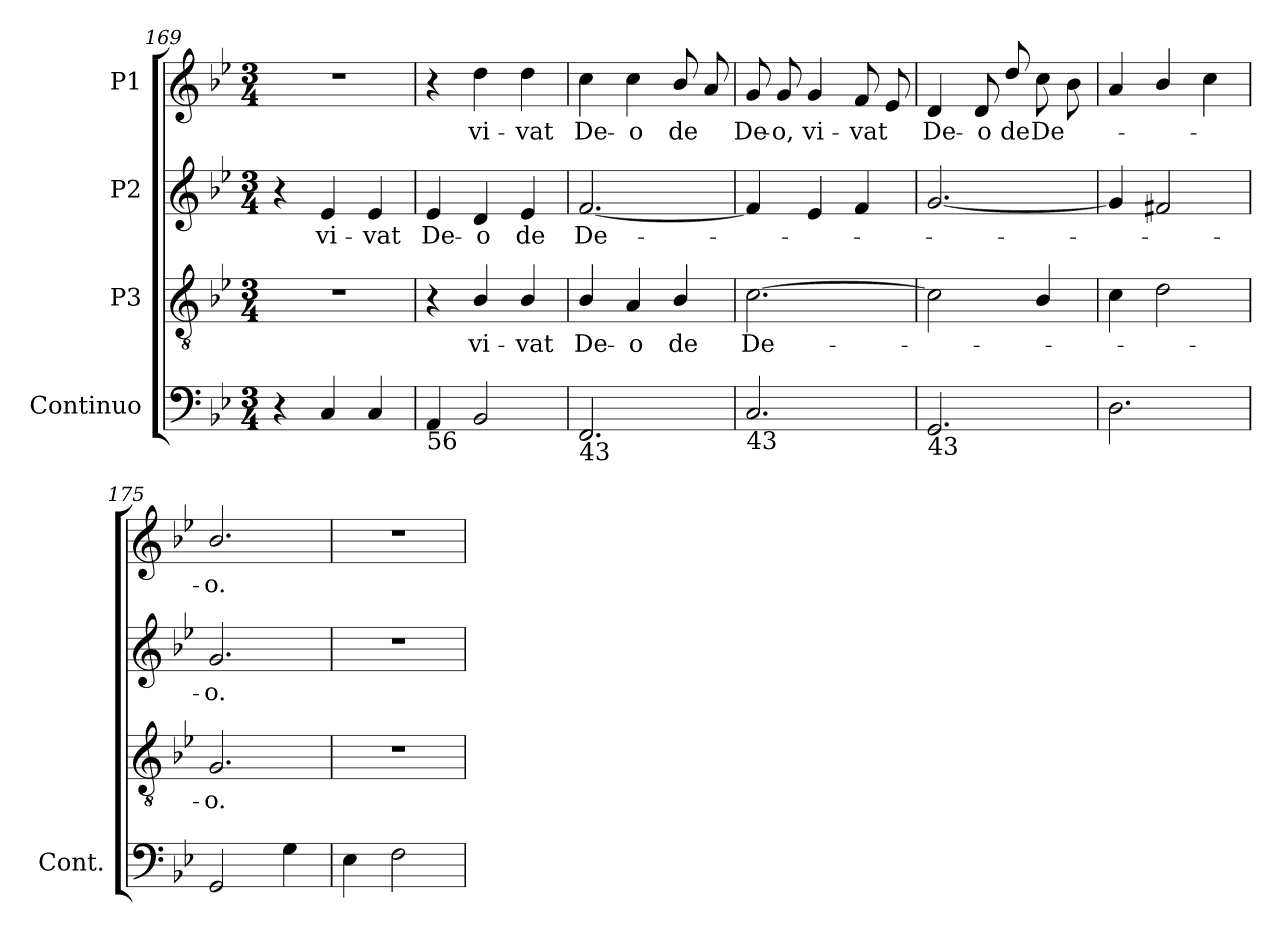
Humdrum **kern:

**kern	**kern	**text	**kern	**text	**kern	**text
*part4	*part3	*part3	*part2	*part2	*part1	*part1
*staff4	*staff3	*staff3	*staff2	*staff2	*staff1	*staff1
*I"Continuo	*I"P3	*	*I"P2	*	*I"P1	*
*I'Cont.	*	*	*	*	*	*
*clefF4	*clefGv2	*	*clefG2	*	*clefG2	*
*	*ITrd7c12	*	*	*	*	*
*k[b-e-]	*k[b-e-]	*	*k[b-e-]	*	*k[b-e-]	*
*B-:	*B-:	*	*B-:	*	*B-:	*
*M3/4	*M3/4	*	*M3/4	*	*M3/4	*
=169	=169	=169	=169	=169	=169	=169
!	!LO:N:vis=1	!	!	!	!LO:N:vis=1	!
4r	2.r	.	4r	.	2.r	.
!	!	!	!	!LO:LY:b:color=#000000	!	!
4Ci/	.	.	4e-i/	vi-	.	.
!	!	!	!	!LO:LY:b:color=#000000	!	!
4Ci/	.	.	4e-i/	-vat	.	.
=170	=170	=170	=170	=170	=170	=170
!LO:TX:b:t=56	!	!	!	!	!	!
!	!	!	!	!LO:LY:b:color=#000000	!	!
4AAi/	4r	.	4e-i/	De-	4r	.
!	!	!LO:LY:b:color=#000000	!	!	!	!
!	!	!	!	!LO:LY:b:color=#000000	!	!
!	!	!	!	!	!	!LO:LY:b:color=#000000
2BB-i/	4BB-i/	vi-	4di/	-o	4ddi\	vi-
!	!	!LO:LY:b:color=#000000	!	!	!	!
!	!	!	!	!LO:LY:b:color=#000000	!	!
!	!	!	!	!	!	!LO:LY:b:color=#000000
.	4BB-i/	-vat	4e-i/	de	4ddi\	-vat
!!LO:PB:g=z
=171	=171	=171	=171	=171	=171	=171
!	!	!LO:LY:b:color=#000000	!	!	!	!
!	!	!	!	!LO:LY:b:color=#000000	!	!
!LO:TX:b:t=43	!	!	!	!	!	!
!	!	!	!	!	!	!LO:LY:b:color=#000000
2.FFi/	4BB-i/	De-	[2.fi/	De-	4cci\	De-
!	!	!LO:LY:b:color=#000000	!	!	!	!
!	!	!	!	!	!	!LO:LY:b:color=#000000
.	4AAi/	-o	.	.	4cci\	-o
!	!	!LO:LY:b:color=#000000	!	!	!	!
!	!	!	!	!	!	!LO:LY:b:color=#000000
.	4BB-i/	de	.	.	8b-i/	de
.	.	.	.	.	8ai/	.
=172	=172	=172	=172	=172	=172	=172
!	!	!LO:LY:b:color=#000000	!	!	!	!
!LO:TX:b:t=43	!	!	!	!	!	!
!	!	!	!	!	!	!LO:LY:b:color=#000000
2.Ci/	[2.Ci\	De-	4fi/]	.	8gi/	De-
!	!	!	!	!	!	!LO:LY:b:color=#000000
.	.	.	.	.	8gi/	-o,
!	!	!	!	!	!	!LO:LY:b:color=#000000
.	.	.	4e-i/	.	4gi/	vi-
!	!	!	!	!	!	!LO:LY:b:color=#000000
.	.	.	4fi/	.	8fi/	-vat
.	.	.	.	.	8e-i/	.
=173	=173	=173	=173	=173	=173	=173
!LO:TX:b:t=43	!	!	!	!	!	!
!	!	!	!	!	!	!LO:LY:b:color=#000000
2.GGi/	2Ci\]	.	[2.gi/	.	4di/	De-
!	!	!	!	!	!	!LO:LY:b:color=#000000
.	.	.	.	.	8di/	-o
!	!	!	!	!	!	!LO:LY:b:color=#000000
.	.	.	.	.	8ddi/	de
!	!	!	!	!	!	!LO:LY:b:color=#000000
.	4BB-i/	.	.	.	8cci\	De-
.	.	.	.	.	8b-i\	.
=174	=174	=174	=174	=174	=174	=174
2.Di\	4Ci\	.	4gi/]	.	4ai/	.
.	2Di\	.	2f#Xi/	.	4b-i/	.
.	.	.	.	.	4cci\	.
=175	=175	=175	=175	=175	=175	=175
!	!	!LO:LY:b:color=#000000	!	!	!	!
!	!	!	!	!LO:LY:b:color=#000000	!	!
!	!	!	!	!	!	!LO:LY:b:color=#000000
2GGi/	2.GGi/	-o.	2.gi/	-o.	2.b-i/	-o.
4Gi\	.	.	.	.	.	.
=176	=176	=176	=176	=176	=176	=176
!	!LO:N:vis=1	!	!LO:N:vis=1	!	!LO:N:vis=1	!
4E-i\	2.r	.	2.r	.	2.r	.
2Fi\	.	.	.	.	.	.
=	=	=	=	=	=	=
*-	*-	*-	*-	*-	*-	*-
